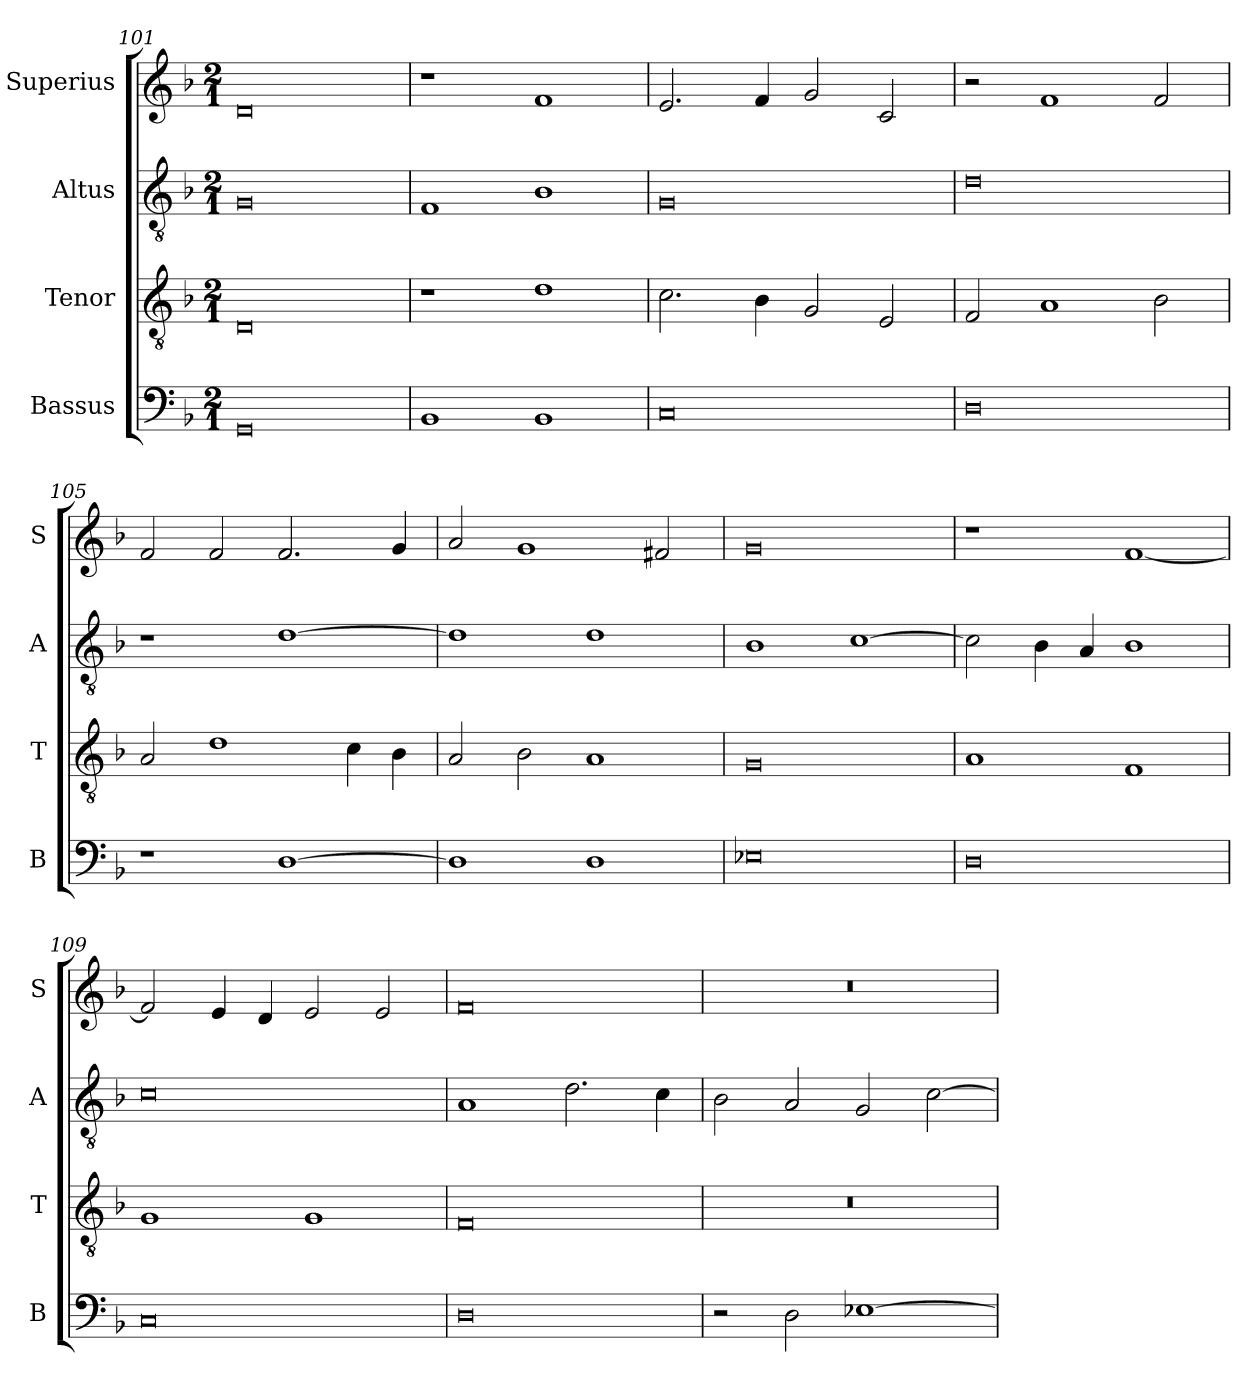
**kern	**kern	**kern	**kern
*part4	*part3	*part2	*part1
*staff4	*staff3	*staff2	*staff1
*I"Bassus	*I"Tenor	*I"Altus	*I"Superius
*I'B	*I'T	*I'A	*I'S
*clefF4	*clefGv2	*clefGv2	*clefG2
*k[b-]	*k[b-]	*k[b-]	*k[b-]
*M2/1	*M2/1	*M2/1	*M2/1
=101	=101	=101	=101
0GG	0D	0G	0d
=102	=102	=102	=102
1BB-	1r	1F	1r
1BB-	1d	1B-	1f
=103	=103	=103	=103
0C	2.c	0G	2.e
.	4B-	.	4f
.	2G	.	2g
.	2E	.	2c
=104	=104	=104	=104
0D	2F	0d	2r
.	1A	.	1f
.	2B-	.	2f
=105	=105	=105	=105
1r	2A	1r	2f
.	1d	.	2f
[1D	.	[1d	2.f
.	4c	.	.
.	4B-	.	4g
=106	=106	=106	=106
1D]	2A	1d]	2a
.	2B-	.	1g
1D	1A	1d	.
.	.	.	2f#X
=107	=107	=107	=107
0E-X	0G	1B-	0g
.	.	[1c	.
=108	=108	=108	=108
0D	1A	2c]	1r
.	.	4B-	.
.	.	4A	.
.	1F	1B-	[1f
=109	=109	=109	=109
0C	1G	0c	2f]
.	.	.	4e
.	.	.	4d
.	1G	.	2e
.	.	.	2e
=110	=110	=110	=110
0D	0F	1A	0f
.	.	2.d	.
.	.	4c	.
=111	=111	=111	=111
2r	0r	2B-	0r
2D	.	2A	.
[1E-X	.	2G	.
.	.	[2c	.
=	=	=	=
*-	*-	*-	*-
